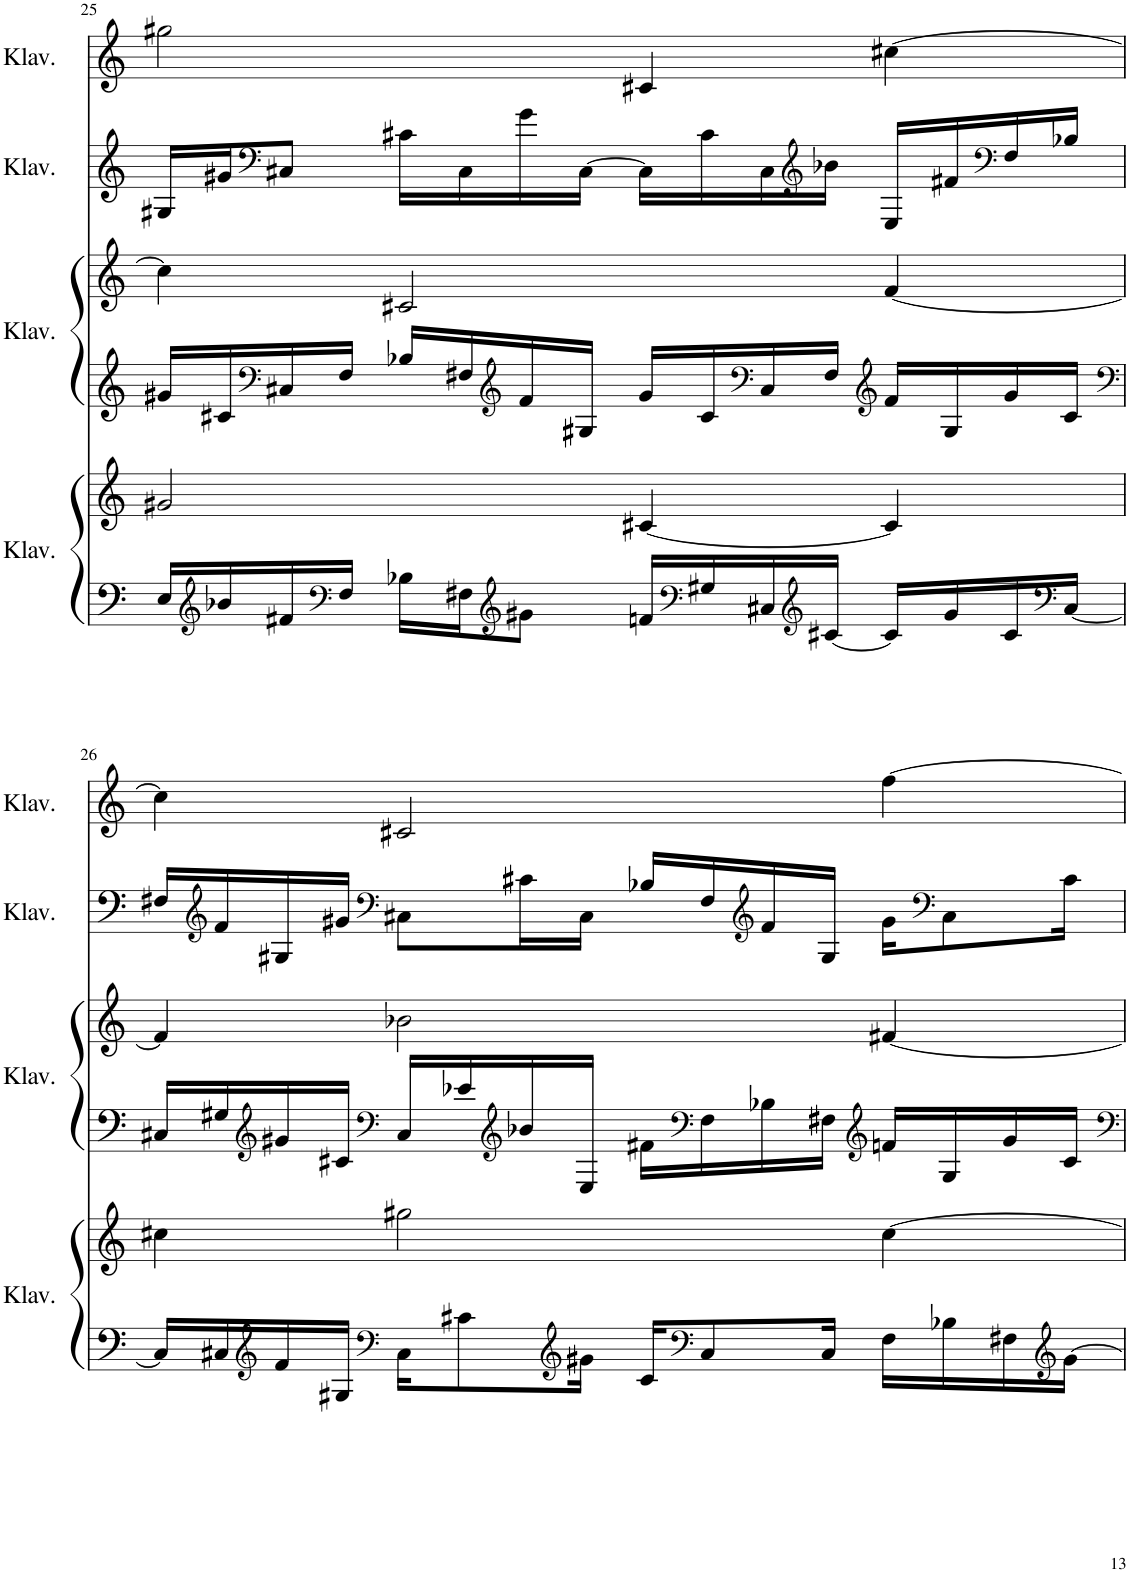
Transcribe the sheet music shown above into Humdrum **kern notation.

**kern	**kern	**kern	**kern	**kern	**kern
*part4	*part4	*part3	*part3	*part2	*part1
*staff6	*staff5	*staff4	*staff3	*staff2	*staff1
*I"Klavier	*	*I"Klavier	*	*I"Klavier	*I"Klavier
*I'Klav.	*	*I'Klav.	*	*I'Klav.	*I'Klav.
!!LO:PB:g=z
*clefF4	*clefG2	*clefG2	*clefG2	*clefG2	*clefG2
*k[]	*k[]	*k[]	*k[]	*k[]	*k[]
*M4/4	*M4/4	*M4/4	*M4/4	*M4/4	*M4/4
=25	=25	=25	=25	=25	=25
16E/LL	2g#X/	16g#X/LL	4cc#\]	16G#X/LL	2gg#X\
*clefG2	*	*	*	*	*
16b-X/	.	16c#X/	.	16g#X/J	.
*	*	*clefF4	*	*clefF4	*
16f#X/	.	16C#X/	.	8C#X/J	.
*clefF4	*	*	*	*	*
16F/JJ	.	16F/JJ	.	.	.
16B-X\LL	.	16B-X/LL	2c#X/	16c#X\LL	.
16F#X\J	.	16F#X/	.	16C#\	.
*clefG2	*	*clefG2	*	*	*
8g#X\J	.	16f/	.	16g#\	.
.	.	16G#X/JJ	.	[16C#\JJ	.
16fn/LL	[4c#X/	16g#/LL	.	16C#\LL]	4c#X/
*clefF4	*	*	*	*	*
16G#X/	.	16c#/	.	16c#\	.
*	*	*clefF4	*	*	*
16C#X/	.	16C#/	.	16C#\	.
*clefG2	*	*	*	*clefG2	*
[16c#X/JJ	.	16F#/JJ	.	16b-X\JJ	.
*	*	*clefG2	*	*	*
16c#/LL]	4c#/]	16f/LL	[4f/	16E/LL	[4cc#X\
16g#/	.	16G#/	.	16f#X/	.
*	*	*	*	*clefF4	*
16c#/	.	16g#/	.	16F/	.
*clefF4	*	*	*	*	*
[16C#/JJ	.	16c#/JJ	.	16B-X/JJ	.
!!LO:LB:g=z
=26	=26	=26	=26	=26	=26
*	*	*clefF4	*	*	*
16C#/LL]	4cc#X\	16C#X/LL	4f/]	16F#X/LL	4cc#\]
*	*	*	*	*clefG2	*
16C#X/	.	16G#X/	.	16f/	.
*clefG2	*	*clefG2	*	*	*
16f/	.	16g#X/	.	16G#X/	.
16G#X/JJ	.	16c#X/JJ	.	16g#X/JJ	.
*clefF4	*	*clefF4	*	*clefF4	*
16C#\KL	2gg#X\	16C#/LL	2b-X\	8C#X\L	2c#X/
8c#X\	.	16e-X/	.	.	.
*	*	*clefG2	*	*	*
.	.	16b-X/	.	16c#X\L	.
*clefG2	*	*	*	*	*
16g#X\Jk	.	16E/JJ	.	16C#\JJ	.
16c#/KL	.	16f#X\LL	.	16B-X/LL	.
*clefF4	*	*clefF4	*	*	*
8C#/	.	16F\	.	16F#/	.
*	*	*	*	*clefG2	*
.	.	16B-X\	.	16f/	.
16C#/Jk	.	16F#X\JJ	.	16G#/JJ	.
*	*	*clefG2	*	*	*
16F\LL	[4cc#\	16fn/LL	[4f#X/	16g#\KL	[4ff\
*	*	*	*	*clefF4	*
16B-X\	.	16G#/	.	8C#\	.
16F#X\	.	16g#/	.	.	.
*clefG2	*	*	*	*	*
[16g#\JJ	.	16c#/JJ	.	16c#\Jk	.
=	=	=	=	=	=
*-	*-	*-	*-	*-	*-
